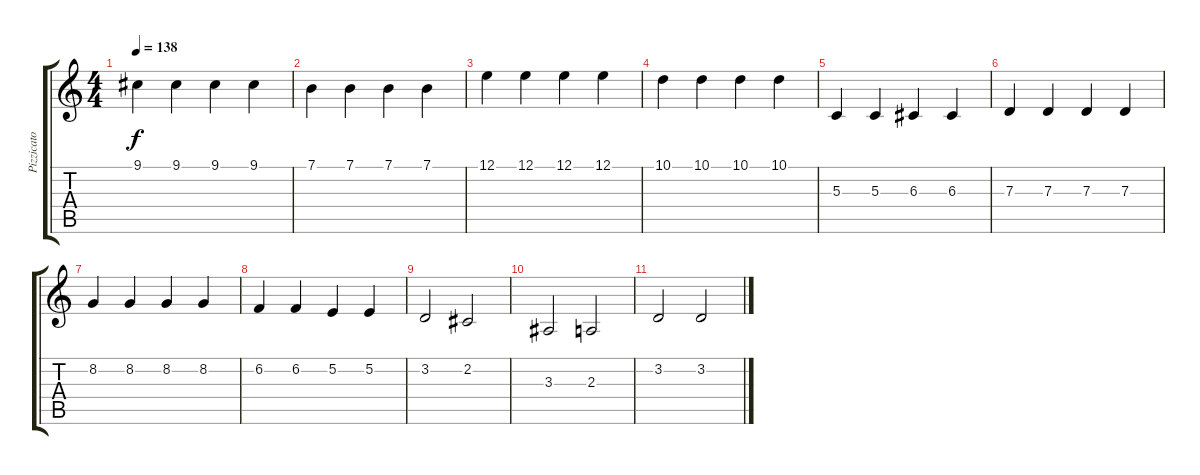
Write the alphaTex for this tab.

\track ("Pizzicato" "Pizzicato") {instrument pizzicatostrings}
\staff {score tabs}
\tuning (E4 B3 G3 D3 A2 E2) {hide}
\ts (4 4)
\tempo 138
\clef g2
\ks c
9.1.4{dy f instrument pizzicatostrings} 9.1.4 9.1.4 9.1.4 |
7.1.4 7.1.4 7.1.4 7.1.4 |
12.1.4 12.1.4 12.1.4 12.1.4 |
10.1.4 10.1.4 10.1.4 10.1.4 |
5.3.4 5.3.4 6.3.4 6.3.4 |
7.3.4 7.3.4 7.3.4 7.3.4 |
8.2.4 8.2.4 8.2.4 8.2.4 |
6.2.4 6.2.4 5.2.4 5.2.4 |
3.2.2 2.2.2 |
3.3.2 2.3.2 |
3.2.2 3.2.2
